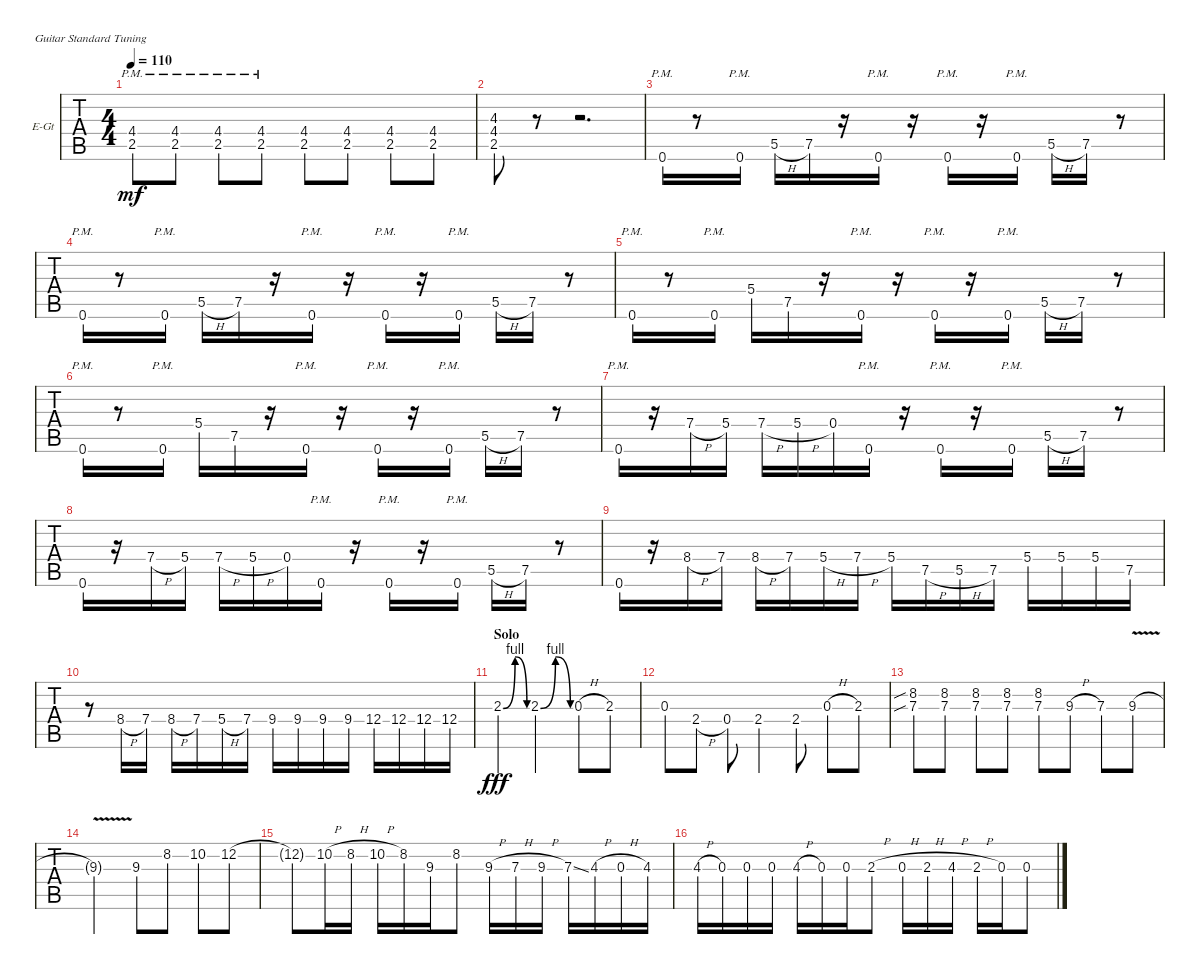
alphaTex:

\defaultSystemsLayout 4
\bracketExtendMode groupsimilarinstruments
\firstSystemTrackNameOrientation horizontal
\otherSystemsTrackNameOrientation horizontal
\track ("Matthew" "E-Gt") {instrument distortionguitar}
\staff {tabs}
\tuning (E4 B3 G3 D3 A2 E2)
\ts (4 4)
\tempo 110
\clef g2
\ks c
(2.5{pm} 4.4{pm}).8{dy mf} (2.5{pm} 4.4{pm}).8 (2.5{pm} 4.4{pm}).8 (2.5{pm} 4.4{pm}).8 (2.5 4.4).8 (2.5 4.4).8 (2.5 4.4).8 (4.4 2.5).8 |
(2.5 4.4 4.3).8 r.8 r.2{d} |
0.6{pm}.16 r.8 0.6{pm}.16 5.5{h}.16 7.5.16 r.16 0.6{pm}.16 r.16 0.6{pm}.16 r.16 0.6{pm}.16 5.5{h}.16 7.5.16 r.8 |
0.6{pm}.16 r.8 0.6{pm}.16 5.5{h}.16 7.5.16 r.16 0.6{pm}.16 r.16 0.6{pm}.16 r.16 0.6{pm}.16 5.5{h}.16 7.5.16 r.8 |
0.6{pm}.16 r.8 0.6{pm}.16 5.4.16 7.5.16 r.16 0.6{pm}.16 r.16 0.6{pm}.16 r.16 0.6{pm}.16 5.5{h}.16 7.5.16 r.8 |
0.6{pm}.16 r.8 0.6{pm}.16 5.4.16 7.5.16 r.16 0.6{pm}.16 r.16 0.6{pm}.16 r.16 0.6{pm}.16 5.5{h}.16 7.5.16 r.8 |
0.6{pm}.16 r.16 7.4{h}.16 5.4.16 7.4{h}.16 5.4{h}.16 0.4.16 0.6{pm}.16 r.16 0.6{pm}.16 r.16 0.6{pm}.16 5.5{h}.16 7.5.16 r.8 |
0.6.16 r.16 7.4{h}.16 5.4.16 7.4{h}.16 5.4{h}.16 0.4.16 0.6{pm}.16 r.16 0.6{pm}.16 r.16 0.6{pm}.16 5.5{h}.16 7.5.16 r.8 |
0.6.16 r.16 8.4{h}.16 7.4.16 8.4{h}.16 7.4.16 5.4{h}.16 7.4{h}.16 5.4.16 7.5{h}.16 5.5{h}.16 7.5.16 5.4.16 5.4.16 5.4.16 7.5.16 |
r.8 8.4{h}.16 7.4.16 8.4{h}.16 7.4.16 5.4{h}.16 7.4.16 9.4.16 9.4.16 9.4.16 9.4.16 12.4.16 12.4.16 12.4.16 12.4.16 |
\section ("" "Solo")
2.3{be (bendrelease 0 0 10.2 4 33 4 54.6 0)}.4{dy fff} 2.3{be (bendrelease 0 0 10.2 4 45 4 59.4 0)}.2 0.3{h}.8 2.3.8 |
0.3.8 2.4{h}.8 0.4.8 2.4.4 2.4.8 0.3{h}.8 2.3.8 |
(7.3{sib} 8.2{sib}).8 (8.2 7.3).8 (8.2 7.3).8 (8.2 7.3).8 (8.2 7.3).8 9.3{h}.8 7.3.8 9.3{v}.8 |
9.3{v t}.2 9.3.8 8.2.8 10.2.8 12.2.8 |
12.2{t}.8 10.2{h}.16 8.2{h}.16 10.2{h}.16 8.2.16 9.3.16 8.2.8 9.3{h}.16 7.3{h}.16 9.3{h}.16 7.3{ss}.16 4.3{h}.16 0.3{h}.16 4.3.16 |
4.3{h}.16 0.3.16 0.3.16 0.3.16 4.3{h}.16 0.3.16 0.3.16 2.3{h}.8 0.3{h}.16 2.3{h}.16 4.3{h}.16 2.3{h}.16 0.3.16 0.3.8
